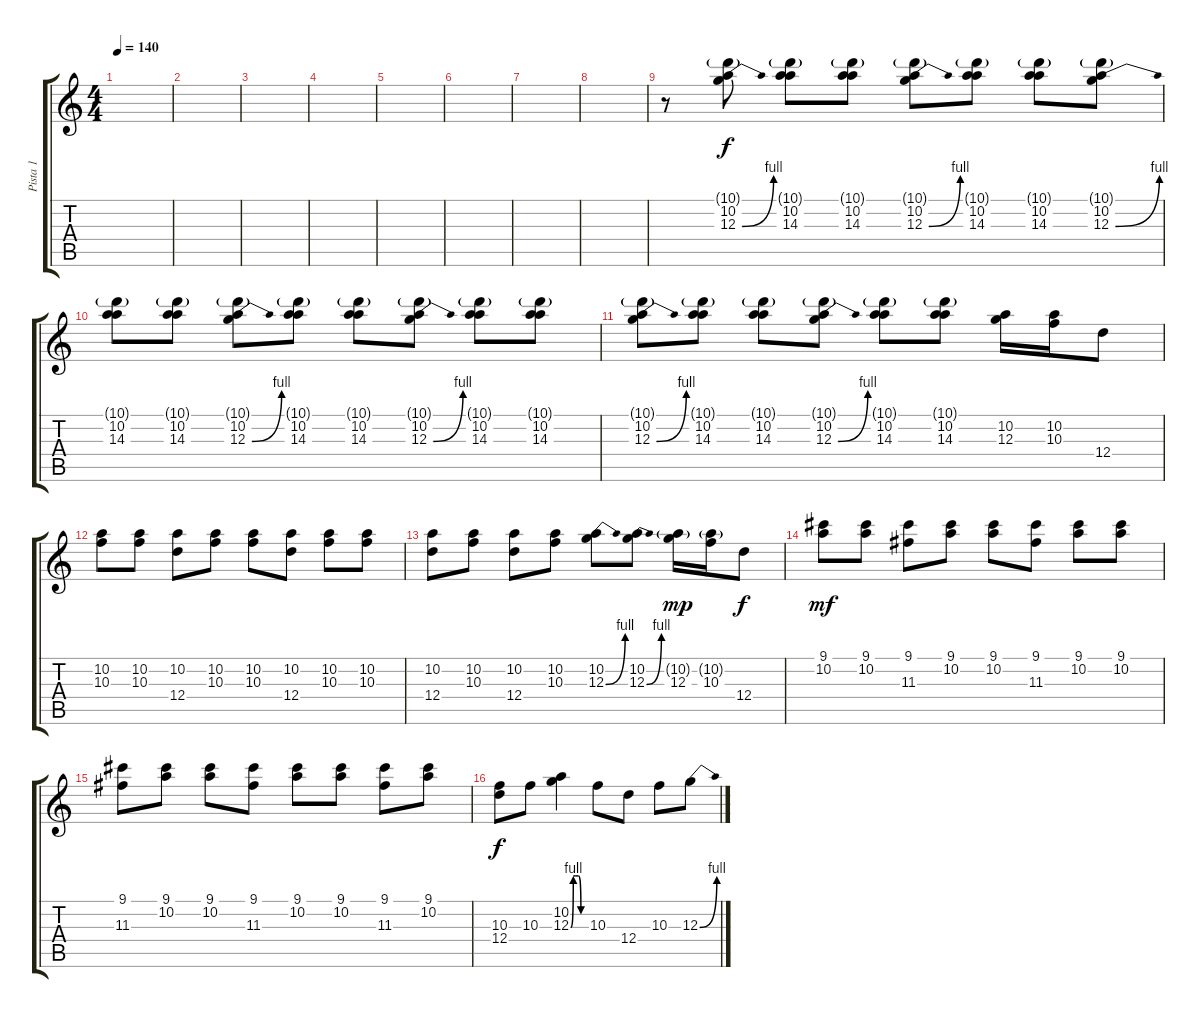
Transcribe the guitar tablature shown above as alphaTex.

\track ("Pista 1" "Pista 1") {instrument overdrivenguitar}
\staff {score tabs}
\tuning (E4 B3 G3 D3 A2 E2) {hide}
\ts (4 4)
\tempo 140
\clef g2
\ks c
|
|
|
|
|
|
|
|
r.8 (10.1{g} 10.2 12.3{be (bend 0 0 60 4)}).8 (10.1{g} 10.2 14.3).8 (10.1{g} 10.2 14.3).8 (10.1{g} 10.2 12.3{be (bend 0 0 60 4)}).8 (10.1{g} 10.2 14.3).8 (10.1{g} 10.2 14.3).8 (10.1{g} 10.2 12.3{be (bend 0 0 60 4)}).8 |
(10.1{g} 10.2 14.3).8 (10.1{g} 10.2 14.3).8 (10.1{g} 10.2 12.3{be (bend 0 0 60 4)}).8 (10.1{g} 10.2 14.3).8 (10.1{g} 10.2 14.3).8 (10.1{g} 10.2 12.3{be (bend 0 0 60 4)}).8 (10.1{g} 10.2 14.3).8 (10.1{g} 10.2 14.3).8 |
(10.1{g} 10.2 12.3{be (bend 0 0 60 4)}).8 (10.1{g} 10.2 14.3).8 (10.1{g} 10.2 14.3).8 (10.1{g} 10.2 12.3{be (bend 0 0 60 4)}).8 (10.1{g} 10.2 14.3).8 (10.1{g} 10.2 14.3).8 (10.2 12.3).16{dy f} (10.2 10.3).16 12.4.8 |
(10.2 10.3).8 (10.2 10.3).8 (10.2 12.4).8 (10.2 10.3).8 (10.2 10.3).8 (10.2 12.4).8 (10.2 10.3).8 (10.2 10.3).8 |
(10.2 12.4).8 (10.2 10.3).8 (10.2 12.4).8 (10.2 10.3).8 (10.2 12.3{be (bend 0 0 60 4)}).8 (10.2 12.3{be (bend 0 0 60 4)}).8 (10.2{g} 12.3).16{dy mp} (10.2{g} 10.3).16 12.4.8{dy f} |
(9.1 10.2).8{dy mf} (9.1 10.2).8 (9.1 11.3).8 (9.1 10.2).8 (9.1 10.2).8 (9.1 11.3).8 (9.1 10.2).8 (9.1 10.2).8 |
(9.1 11.3).8 (9.1 10.2).8 (9.1 10.2).8 (9.1 11.3).8 (9.1 10.2).8 (9.1 10.2).8 (9.1 11.3).8 (9.1 10.2).8 |
(10.3 12.4).8{dy f} 10.3.8 (10.2 12.3{be (custom 0 0 10 4 20 4 30 4 40 0 60 0)}).4 10.3.8 12.4.8 10.3.8 12.3{be (bend 0 0 60 4)}.8
